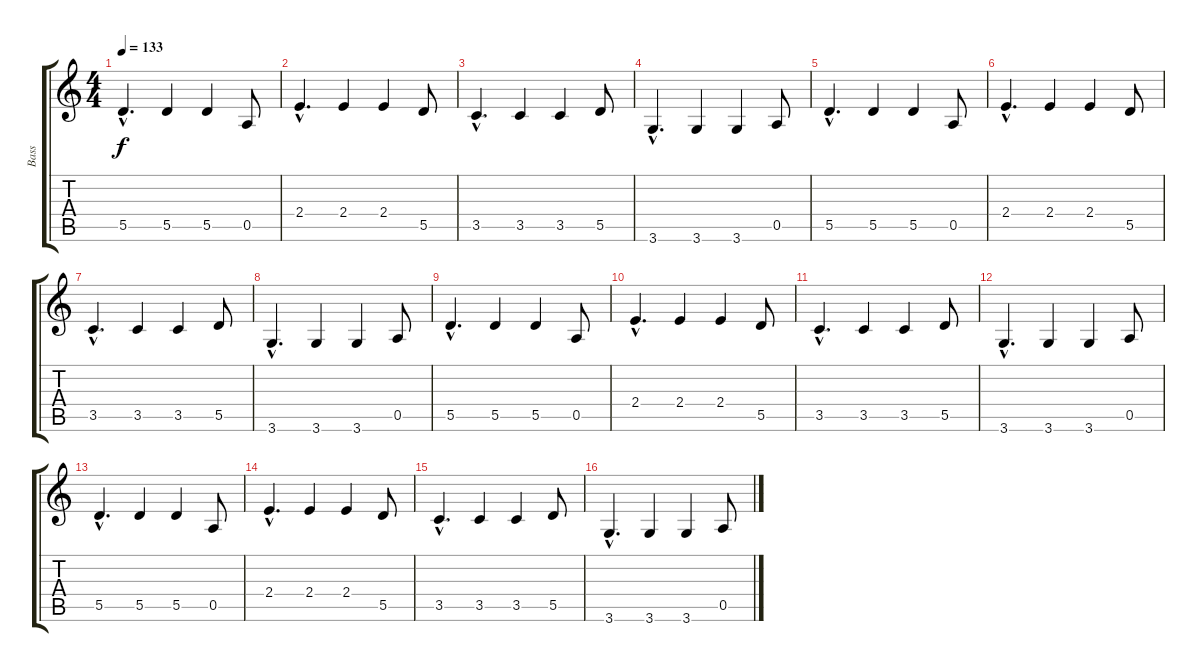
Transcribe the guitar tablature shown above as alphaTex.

\track ("Bass" "Bass") {instrument electricbassfinger}
\staff {score tabs}
\tuning (E4 B3 G3 D3 A2 E2) {hide}
\ts (4 4)
\tempo 133
\clef g2
\ks c
5.5{hac}.4{d dy f} 5.5.4 5.5.4 0.5.8 |
2.4{hac}.4{d} 2.4.4 2.4.4 5.5.8 |
3.5{hac}.4{d} 3.5.4 3.5.4 5.5.8 |
3.6{hac}.4{d} 3.6.4 3.6.4 0.5.8 |
5.5{hac}.4{d} 5.5.4 5.5.4 0.5.8 |
2.4{hac}.4{d} 2.4.4 2.4.4 5.5.8 |
3.5{hac}.4{d} 3.5.4 3.5.4 5.5.8 |
3.6{hac}.4{d} 3.6.4 3.6.4 0.5.8 |
5.5{hac}.4{d} 5.5.4 5.5.4 0.5.8 |
2.4{hac}.4{d} 2.4.4 2.4.4 5.5.8 |
3.5{hac}.4{d} 3.5.4 3.5.4 5.5.8 |
3.6{hac}.4{d} 3.6.4 3.6.4 0.5.8 |
5.5{hac}.4{d} 5.5.4 5.5.4 0.5.8 |
2.4{hac}.4{d} 2.4.4 2.4.4 5.5.8 |
3.5{hac}.4{d} 3.5.4 3.5.4 5.5.8 |
3.6{hac}.4{d} 3.6.4 3.6.4 0.5.8
